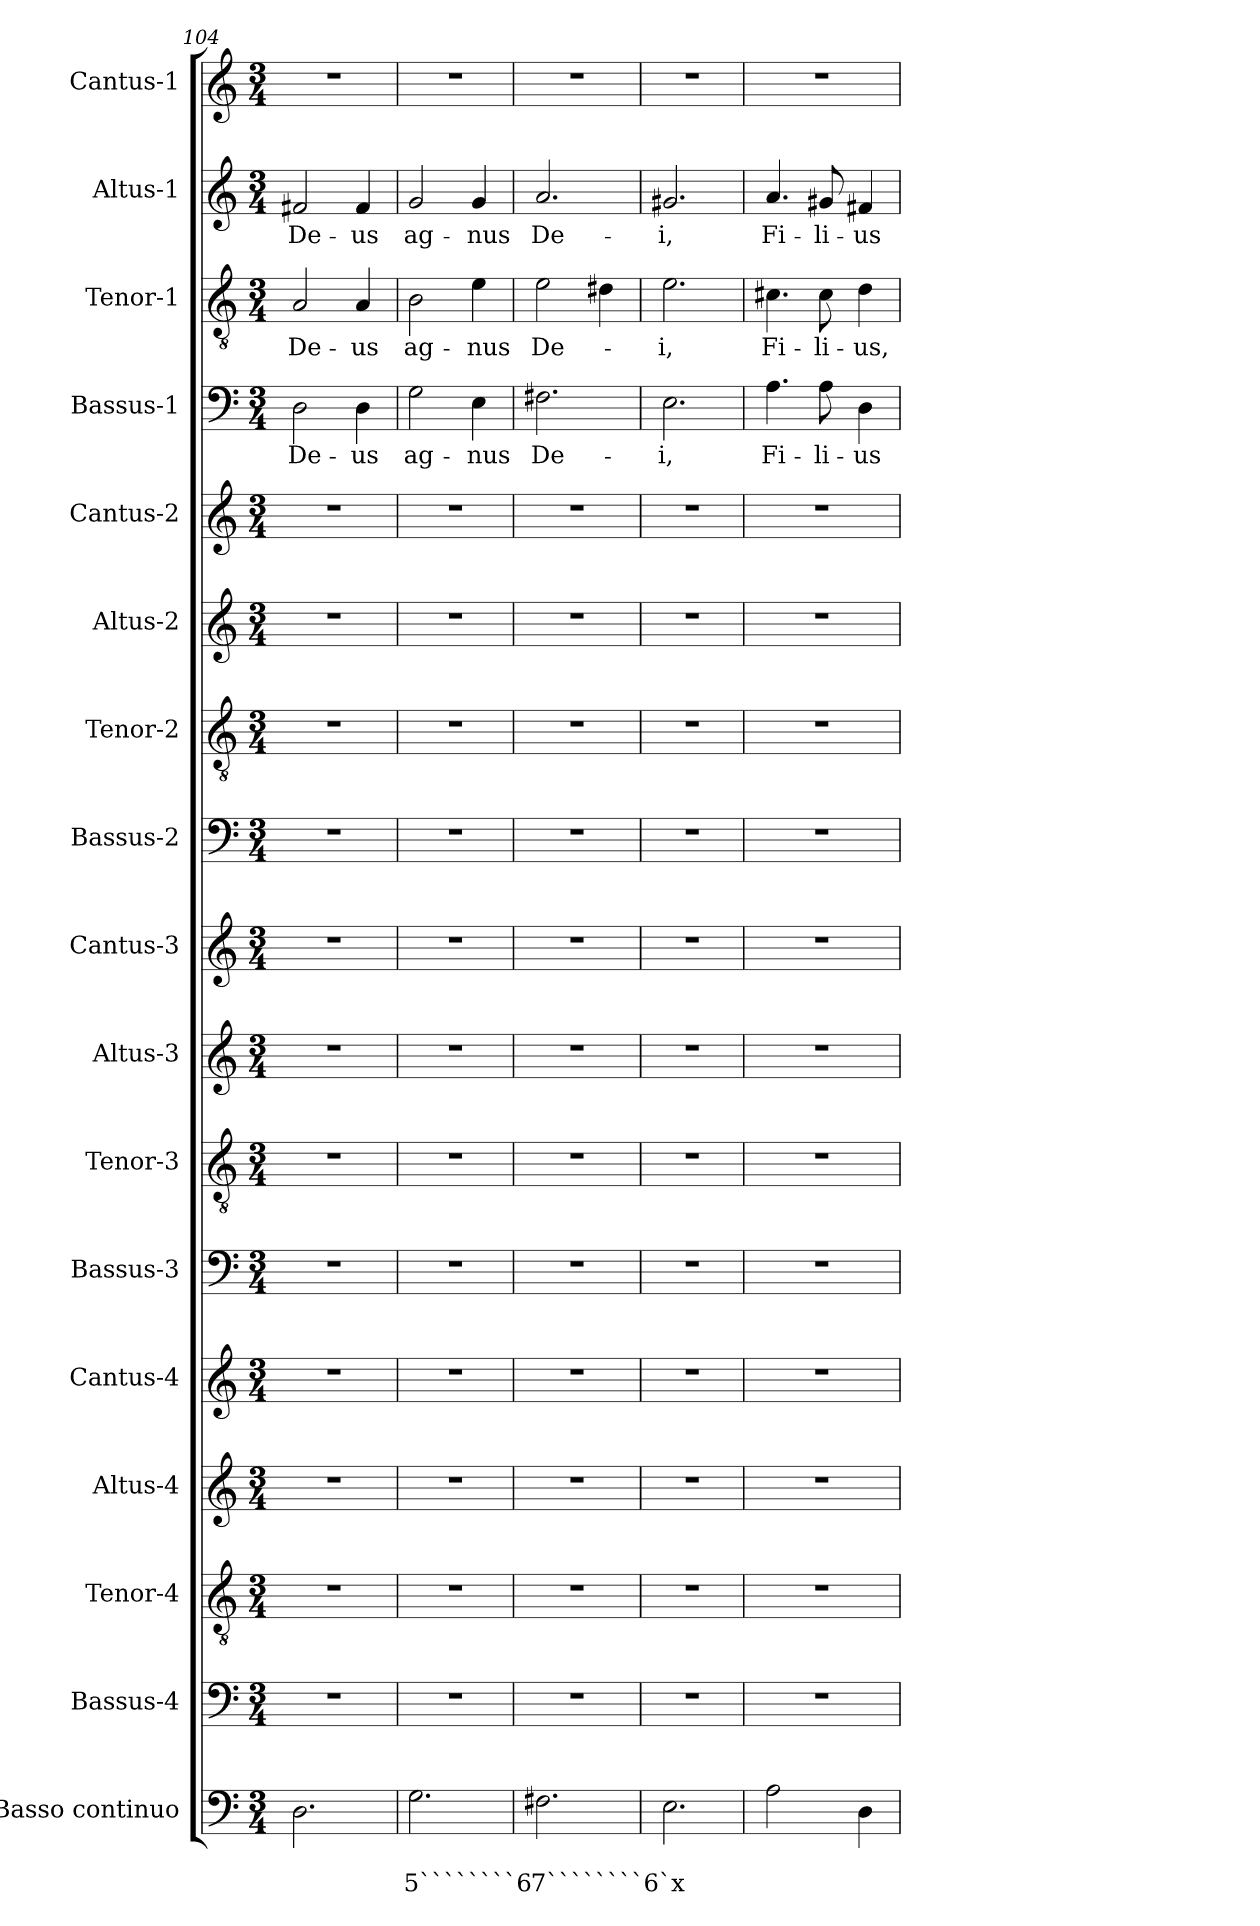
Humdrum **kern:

**kern	**text	**text	**kern	**kern	**kern	**kern	**kern	**kern	**kern	**kern	**kern	**kern	**kern	**kern	**kern	**text	**kern	**text	**kern	**text	**kern
*part17	*part17	*part17	*part16	*part15	*part14	*part13	*part12	*part11	*part10	*part9	*part8	*part7	*part6	*part5	*part4	*part4	*part3	*part3	*part2	*part2	*part1
*staff17	*staff17	*staff17	*staff16	*staff15	*staff14	*staff13	*staff12	*staff11	*staff10	*staff9	*staff8	*staff7	*staff6	*staff5	*staff4	*staff4	*staff3	*staff3	*staff2	*staff2	*staff1
*I"Basso continuo	*	*	*I"Bassus-4	*I"Tenor-4	*I"Altus-4	*I"Cantus-4	*I"Bassus-3	*I"Tenor-3	*I"Altus-3	*I"Cantus-3	*I"Bassus-2	*I"Tenor-2	*I"Altus-2	*I"Cantus-2	*I"Bassus-1	*	*I"Tenor-1	*	*I"Altus-1	*	*I"Cantus-1
*I'BC2	*	*	*I'B4	*I'T4	*I'A4	*I'C4	*I'B3	*I'T3	*I'A3	*I'C3	*I'B2	*I'T2	*I'A-2	*I'C2	*I'B1	*	*I'T1	*	*I'A1	*	*I'C1
*clefF4	*	*	*clefF4	*clefGv2	*clefG2	*clefG2	*clefF4	*clefGv2	*clefG2	*clefG2	*clefF4	*clefGv2	*clefG2	*clefG2	*clefF4	*	*clefGv2	*	*clefG2	*	*clefG2
*k[]	*	*	*k[]	*k[]	*k[]	*k[]	*k[]	*k[]	*k[]	*k[]	*k[]	*k[]	*k[]	*k[]	*k[]	*	*k[]	*	*k[]	*	*k[]
*C:	*	*	*C:	*C:	*C:	*C:	*C:	*C:	*C:	*C:	*C:	*C:	*C:	*C:	*C:	*	*C:	*	*C:	*	*C:
*M3/4	*	*	*M3/4	*M3/4	*M3/4	*M3/4	*M3/4	*M3/4	*M3/4	*M3/4	*M3/4	*M3/4	*M3/4	*M3/4	*M3/4	*	*M3/4	*	*M3/4	*	*M3/4
=104	=104	=104	=104	=104	=104	=104	=104	=104	=104	=104	=104	=104	=104	=104	=104	=104	=104	=104	=104	=104	=104
!	!	!	!	!	!	!	!	!	!	!	!	!	!	!	!	!LO:LY:b	!	!LO:LY:b	!	!LO:LY:b	!
2.D\	.	.	2.r	2.r	2.r	2.r	2.r	2.r	2.r	2.r	2.r	2.r	2.r	2.r	2D\	De-	2A/	De-	2f#X/	De-	2.r
!	!	!	!	!	!	!	!	!	!	!	!	!	!	!	!	!LO:LY:b	!	!LO:LY:b	!	!LO:LY:b	!
.	.	.	.	.	.	.	.	.	.	.	.	.	.	.	4D\	-us	4A/	-us	4f#/	-us	.
=105	=105	=105	=105	=105	=105	=105	=105	=105	=105	=105	=105	=105	=105	=105	=105	=105	=105	=105	=105	=105	=105
!	!	!LO:LY:b	!	!	!	!	!	!	!	!	!	!	!	!	!	!LO:LY:b	!	!LO:LY:b	!	!LO:LY:b	!
2.G\	.	5````````6	2.r	2.r	2.r	2.r	2.r	2.r	2.r	2.r	2.r	2.r	2.r	2.r	2G\	ag-	2B\	ag-	2g/	ag-	2.r
!	!	!	!	!	!	!	!	!	!	!	!	!	!	!	!	!LO:LY:b	!	!LO:LY:b	!	!LO:LY:b	!
.	.	.	.	.	.	.	.	.	.	.	.	.	.	.	4E\	-nus	4e\	-nus	4g/	-nus	.
=106	=106	=106	=106	=106	=106	=106	=106	=106	=106	=106	=106	=106	=106	=106	=106	=106	=106	=106	=106	=106	=106
!	!	!LO:LY:b	!	!	!	!	!	!	!	!	!	!	!	!	!	!LO:LY:b	!	!LO:LY:b	!	!LO:LY:b	!
2.F#X\	.	7````````6`x	2.r	2.r	2.r	2.r	2.r	2.r	2.r	2.r	2.r	2.r	2.r	2.r	2.F#X\	De-	2e\	De-	2.a/	De-	2.r
.	.	.	.	.	.	.	.	.	.	.	.	.	.	.	.	.	4d#X\	.	.	.	.
=107	=107	=107	=107	=107	=107	=107	=107	=107	=107	=107	=107	=107	=107	=107	=107	=107	=107	=107	=107	=107	=107
!	!	!	!	!	!	!	!	!	!	!	!	!	!	!	!	!LO:LY:b	!	!LO:LY:b	!	!LO:LY:b	!
2.E\	.	.	2.r	2.r	2.r	2.r	2.r	2.r	2.r	2.r	2.r	2.r	2.r	2.r	2.E\	-i,	2.e\	-i,	2.g#X/	-i,	2.r
=108	=108	=108	=108	=108	=108	=108	=108	=108	=108	=108	=108	=108	=108	=108	=108	=108	=108	=108	=108	=108	=108
!	!	!	!	!	!	!	!	!	!	!	!	!	!	!	!	!LO:LY:b	!	!LO:LY:b	!	!LO:LY:b	!
2A\	.	.	2.r	2.r	2.r	2.r	2.r	2.r	2.r	2.r	2.r	2.r	2.r	2.r	4.A\	Fi-	4.c#X\	Fi-	4.a/	Fi-	2.r
!	!	!	!	!	!	!	!	!	!	!	!	!	!	!	!	!LO:LY:b	!	!LO:LY:b	!	!LO:LY:b	!
.	.	.	.	.	.	.	.	.	.	.	.	.	.	.	8A\	-li-	8c#\	-li-	8g#X/	-li-	.
!	!	!	!	!	!	!	!	!	!	!	!	!	!	!	!	!LO:LY:b	!	!LO:LY:b	!	!LO:LY:b	!
4D\	.	.	.	.	.	.	.	.	.	.	.	.	.	.	4D\	-us	4d\	-us,	4f#X/	-us	.
=	=	=	=	=	=	=	=	=	=	=	=	=	=	=	=	=	=	=	=	=	=
*-	*-	*-	*-	*-	*-	*-	*-	*-	*-	*-	*-	*-	*-	*-	*-	*-	*-	*-	*-	*-	*-
